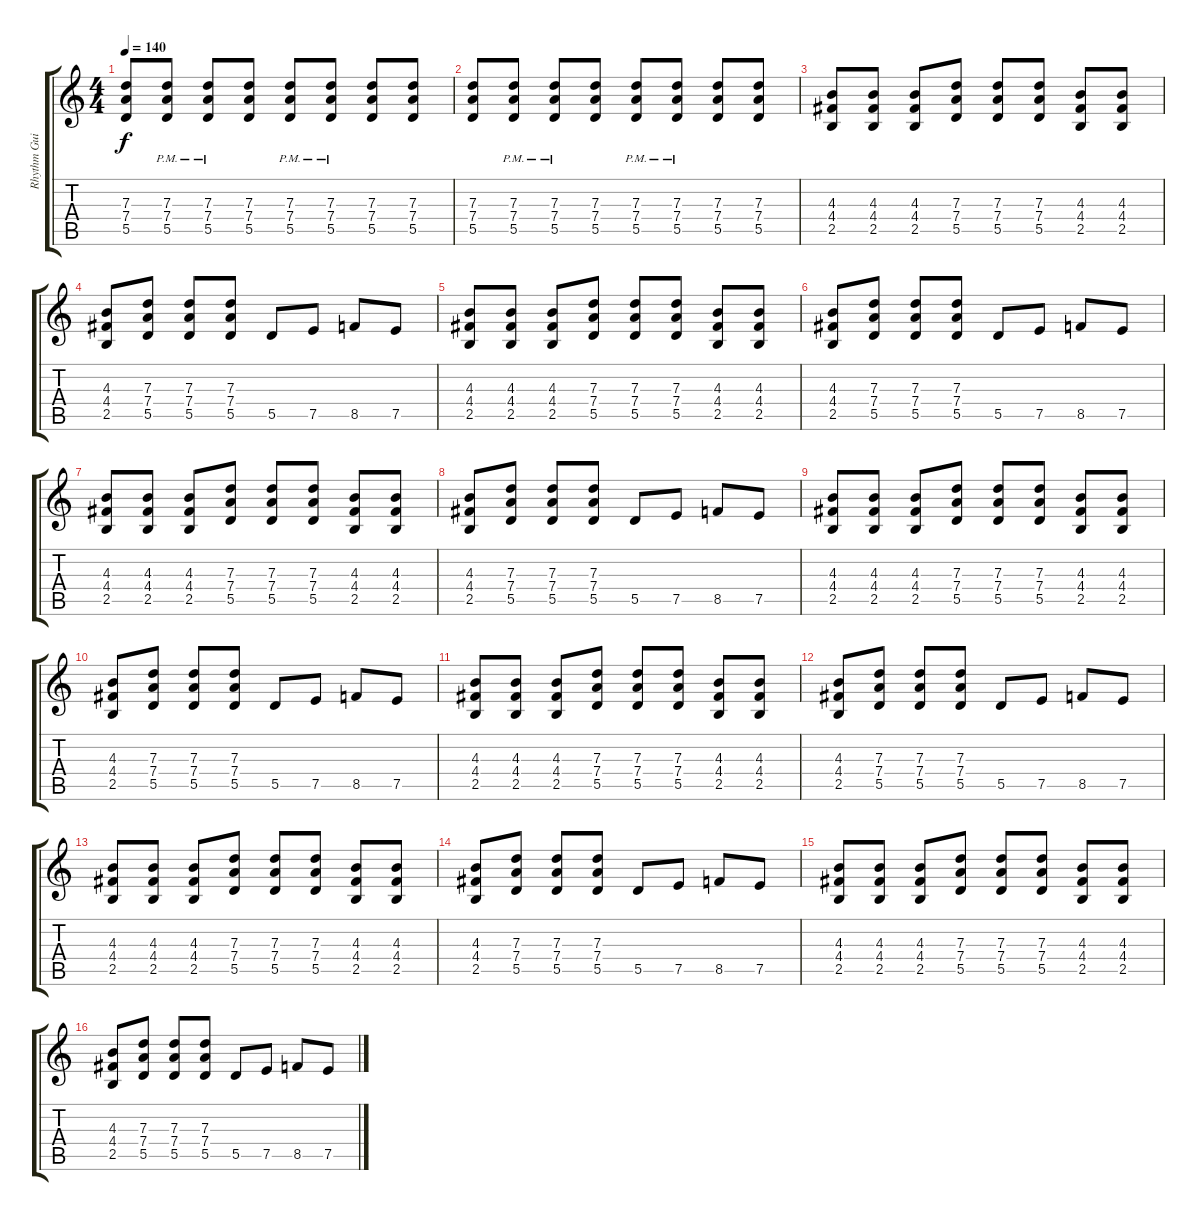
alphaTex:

\track ("Rhythm Guitar" "Rhythm Gui") {instrument distortionguitar}
\staff {score tabs}
\tuning (E4 B3 G3 D3 A2 E2) {hide}
\ts (4 4)
\tempo 140
\clef g2
\ks c
(7.3 7.4 5.5).8{dy f} (7.3{pm} 7.4{pm} 5.5{pm}).8 (7.3{pm} 7.4{pm} 5.5{pm}).8 (7.3 7.4 5.5).8 (7.3{pm} 7.4{pm} 5.5{pm}).8 (7.3{pm} 7.4{pm} 5.5{pm}).8 (7.3 7.4 5.5).8 (7.3 7.4 5.5).8 |
(7.3 7.4 5.5).8 (7.3{pm} 7.4{pm} 5.5{pm}).8 (7.3{pm} 7.4{pm} 5.5{pm}).8 (7.3 7.4 5.5).8 (7.3{pm} 7.4{pm} 5.5{pm}).8 (7.3{pm} 7.4{pm} 5.5{pm}).8 (7.3 7.4 5.5).8 (7.3 7.4 5.5).8 |
(4.3 4.4 2.5).8 (4.3 4.4 2.5).8 (4.3 4.4 2.5).8 (7.3 7.4 5.5).8 (7.3 7.4 5.5).8 (7.3 7.4 5.5).8 (4.3 4.4 2.5).8 (4.3 4.4 2.5).8 |
(4.3 4.4 2.5).8 (7.3 7.4 5.5).8 (7.3 7.4 5.5).8 (7.3 7.4 5.5).8 5.5.8 7.5.8 8.5.8 7.5.8 |
(4.3 4.4 2.5).8 (4.3 4.4 2.5).8 (4.3 4.4 2.5).8 (7.3 7.4 5.5).8 (7.3 7.4 5.5).8 (7.3 7.4 5.5).8 (4.3 4.4 2.5).8 (4.3 4.4 2.5).8 |
(4.3 4.4 2.5).8 (7.3 7.4 5.5).8 (7.3 7.4 5.5).8 (7.3 7.4 5.5).8 5.5.8 7.5.8 8.5.8 7.5.8 |
(4.3 4.4 2.5).8 (4.3 4.4 2.5).8 (4.3 4.4 2.5).8 (7.3 7.4 5.5).8 (7.3 7.4 5.5).8 (7.3 7.4 5.5).8 (4.3 4.4 2.5).8 (4.3 4.4 2.5).8 |
(4.3 4.4 2.5).8 (7.3 7.4 5.5).8 (7.3 7.4 5.5).8 (7.3 7.4 5.5).8 5.5.8 7.5.8 8.5.8 7.5.8 |
(4.3 4.4 2.5).8 (4.3 4.4 2.5).8 (4.3 4.4 2.5).8 (7.3 7.4 5.5).8 (7.3 7.4 5.5).8 (7.3 7.4 5.5).8 (4.3 4.4 2.5).8 (4.3 4.4 2.5).8 |
(4.3 4.4 2.5).8 (7.3 7.4 5.5).8 (7.3 7.4 5.5).8 (7.3 7.4 5.5).8 5.5.8 7.5.8 8.5.8 7.5.8 |
(4.3 4.4 2.5).8 (4.3 4.4 2.5).8 (4.3 4.4 2.5).8 (7.3 7.4 5.5).8 (7.3 7.4 5.5).8 (7.3 7.4 5.5).8 (4.3 4.4 2.5).8 (4.3 4.4 2.5).8 |
(4.3 4.4 2.5).8 (7.3 7.4 5.5).8 (7.3 7.4 5.5).8 (7.3 7.4 5.5).8 5.5.8 7.5.8 8.5.8 7.5.8 |
(4.3 4.4 2.5).8 (4.3 4.4 2.5).8 (4.3 4.4 2.5).8 (7.3 7.4 5.5).8 (7.3 7.4 5.5).8 (7.3 7.4 5.5).8 (4.3 4.4 2.5).8 (4.3 4.4 2.5).8 |
(4.3 4.4 2.5).8 (7.3 7.4 5.5).8 (7.3 7.4 5.5).8 (7.3 7.4 5.5).8 5.5.8 7.5.8 8.5.8 7.5.8 |
(4.3 4.4 2.5).8 (4.3 4.4 2.5).8 (4.3 4.4 2.5).8 (7.3 7.4 5.5).8 (7.3 7.4 5.5).8 (7.3 7.4 5.5).8 (4.3 4.4 2.5).8 (4.3 4.4 2.5).8 |
(4.3 4.4 2.5).8 (7.3 7.4 5.5).8 (7.3 7.4 5.5).8 (7.3 7.4 5.5).8 5.5.8 7.5.8 8.5.8 7.5.8
